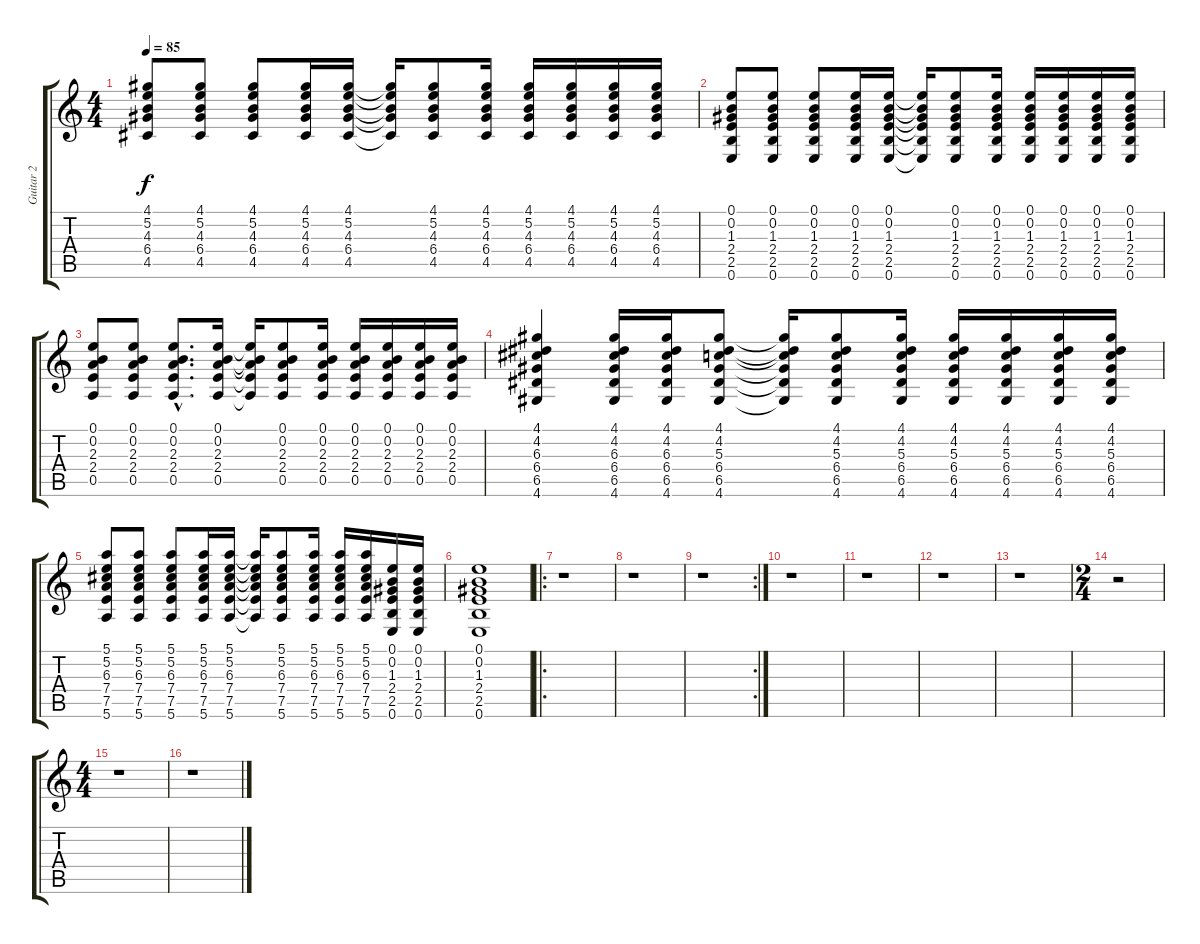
\track ("Guitar 2" "Guitar 2") {instrument acousticguitarsteel}
\staff {score tabs}
\tuning (E4 B3 G3 D3 A2 E2) {hide}
\ts (4 4)
\tempo 85
\clef g2
\ks c
(4.1 5.2 4.3 6.4 4.5).8{dy f instrument acousticguitarsteel} (4.1 5.2 4.3 6.4 4.5).8 (4.1 5.2 4.3 6.4 4.5).8 (4.1 5.2 4.3 6.4 4.5).16 (4.1 5.2 4.3 6.4 4.5).16 (4.1{t} 5.2{t} 4.3{t} 6.4{t} 4.5{t}).16 (4.1 5.2 4.3 6.4 4.5).8 (4.1 5.2 4.3 6.4 4.5).16 (4.1 5.2 4.3 6.4 4.5).16 (4.1 5.2 4.3 6.4 4.5).16 (4.1 5.2 4.3 6.4 4.5).16 (4.1 5.2 4.3 6.4 4.5).16 |
(0.1 0.2 1.3 2.4 2.5 0.6).8 (0.1 0.2 1.3 2.4 2.5 0.6).8 (0.1 0.2 1.3 2.4 2.5 0.6).8 (0.1 0.2 1.3 2.4 2.5 0.6).16 (0.1 0.2 1.3 2.4 2.5 0.6).16 (0.1{t} 0.2{t} 1.3{t} 2.4{t} 2.5{t} 0.6{t}).16 (0.1 0.2 1.3 2.4 2.5 0.6).8 (0.1 0.2 1.3 2.4 2.5 0.6).16 (0.1 0.2 1.3 2.4 2.5 0.6).16 (0.1 0.2 1.3 2.4 2.5 0.6).16 (0.1 0.2 1.3 2.4 2.5 0.6).16 (0.1 0.2 1.3 2.4 2.5 0.6).16 |
(0.1 0.2 2.3 2.4 0.5).8 (0.1 0.2 2.3 2.4 0.5).8 (0.1{hac} 0.2{hac} 2.3{hac} 2.4{hac} 0.5{hac}).8{d} (0.1 0.2 2.3 2.4 0.5).16 (0.1{t} 0.2{t} 2.3{t} 2.4{t} 0.5{t}).16 (0.1 0.2 2.3 2.4 0.5).8 (0.1 0.2 2.3 2.4 0.5).16 (0.1 0.2 2.3 2.4 0.5).16 (0.1 0.2 2.3 2.4 0.5).16 (0.1 0.2 2.3 2.4 0.5).16 (0.1 0.2 2.3 2.4 0.5).16 |
(4.1 4.2 6.3 6.4 6.5 4.6).4 (4.1 4.2 6.3 6.4 6.5 4.6).16 (4.1 4.2 6.3 6.4 6.5 4.6).16 (4.1 4.2 5.3 6.4 6.5 4.6).8 (4.1{t} 4.2{t} 5.3{t} 6.4{t} 6.5{t} 4.6{t}).16 (4.1 4.2 5.3 6.4 6.5 4.6).8 (4.1 4.2 5.3 6.4 6.5 4.6).16 (4.1 4.2 5.3 6.4 6.5 4.6).16 (4.1 4.2 5.3 6.4 6.5 4.6).16 (4.1 4.2 5.3 6.4 6.5 4.6).16 (4.1 4.2 5.3 6.4 6.5 4.6).16 |
(5.1 5.2 6.3 7.4 7.5 5.6).8 (5.1 5.2 6.3 7.4 7.5 5.6).8 (5.1 5.2 6.3 7.4 7.5 5.6).8 (5.1 5.2 6.3 7.4 7.5 5.6).16 (5.1 5.2 6.3 7.4 7.5 5.6).16 (5.1{t} 5.2{t} 6.3{t} 7.4{t} 7.5{t} 5.6{t}).16 (5.1 5.2 6.3 7.4 7.5 5.6).8 (5.1 5.2 6.3 7.4 7.5 5.6).16 (5.1 5.2 6.3 7.4 7.5 5.6).16 (5.1 5.2 6.3 7.4 7.5 5.6).16 (0.1 0.2 1.3 2.4 2.5 0.6).16 (0.1 0.2 1.3 2.4 2.5 0.6).16 |
(0.1 0.2 1.3 2.4 2.5 0.6).1 |
\ro
r.1 |
r.1 |
\rc 2
r.1 |
r.1 |
r.1 |
r.1 |
r.1 |
\ts (2 4)
r.2 |
\ts (4 4)
r.1 |
r.1
